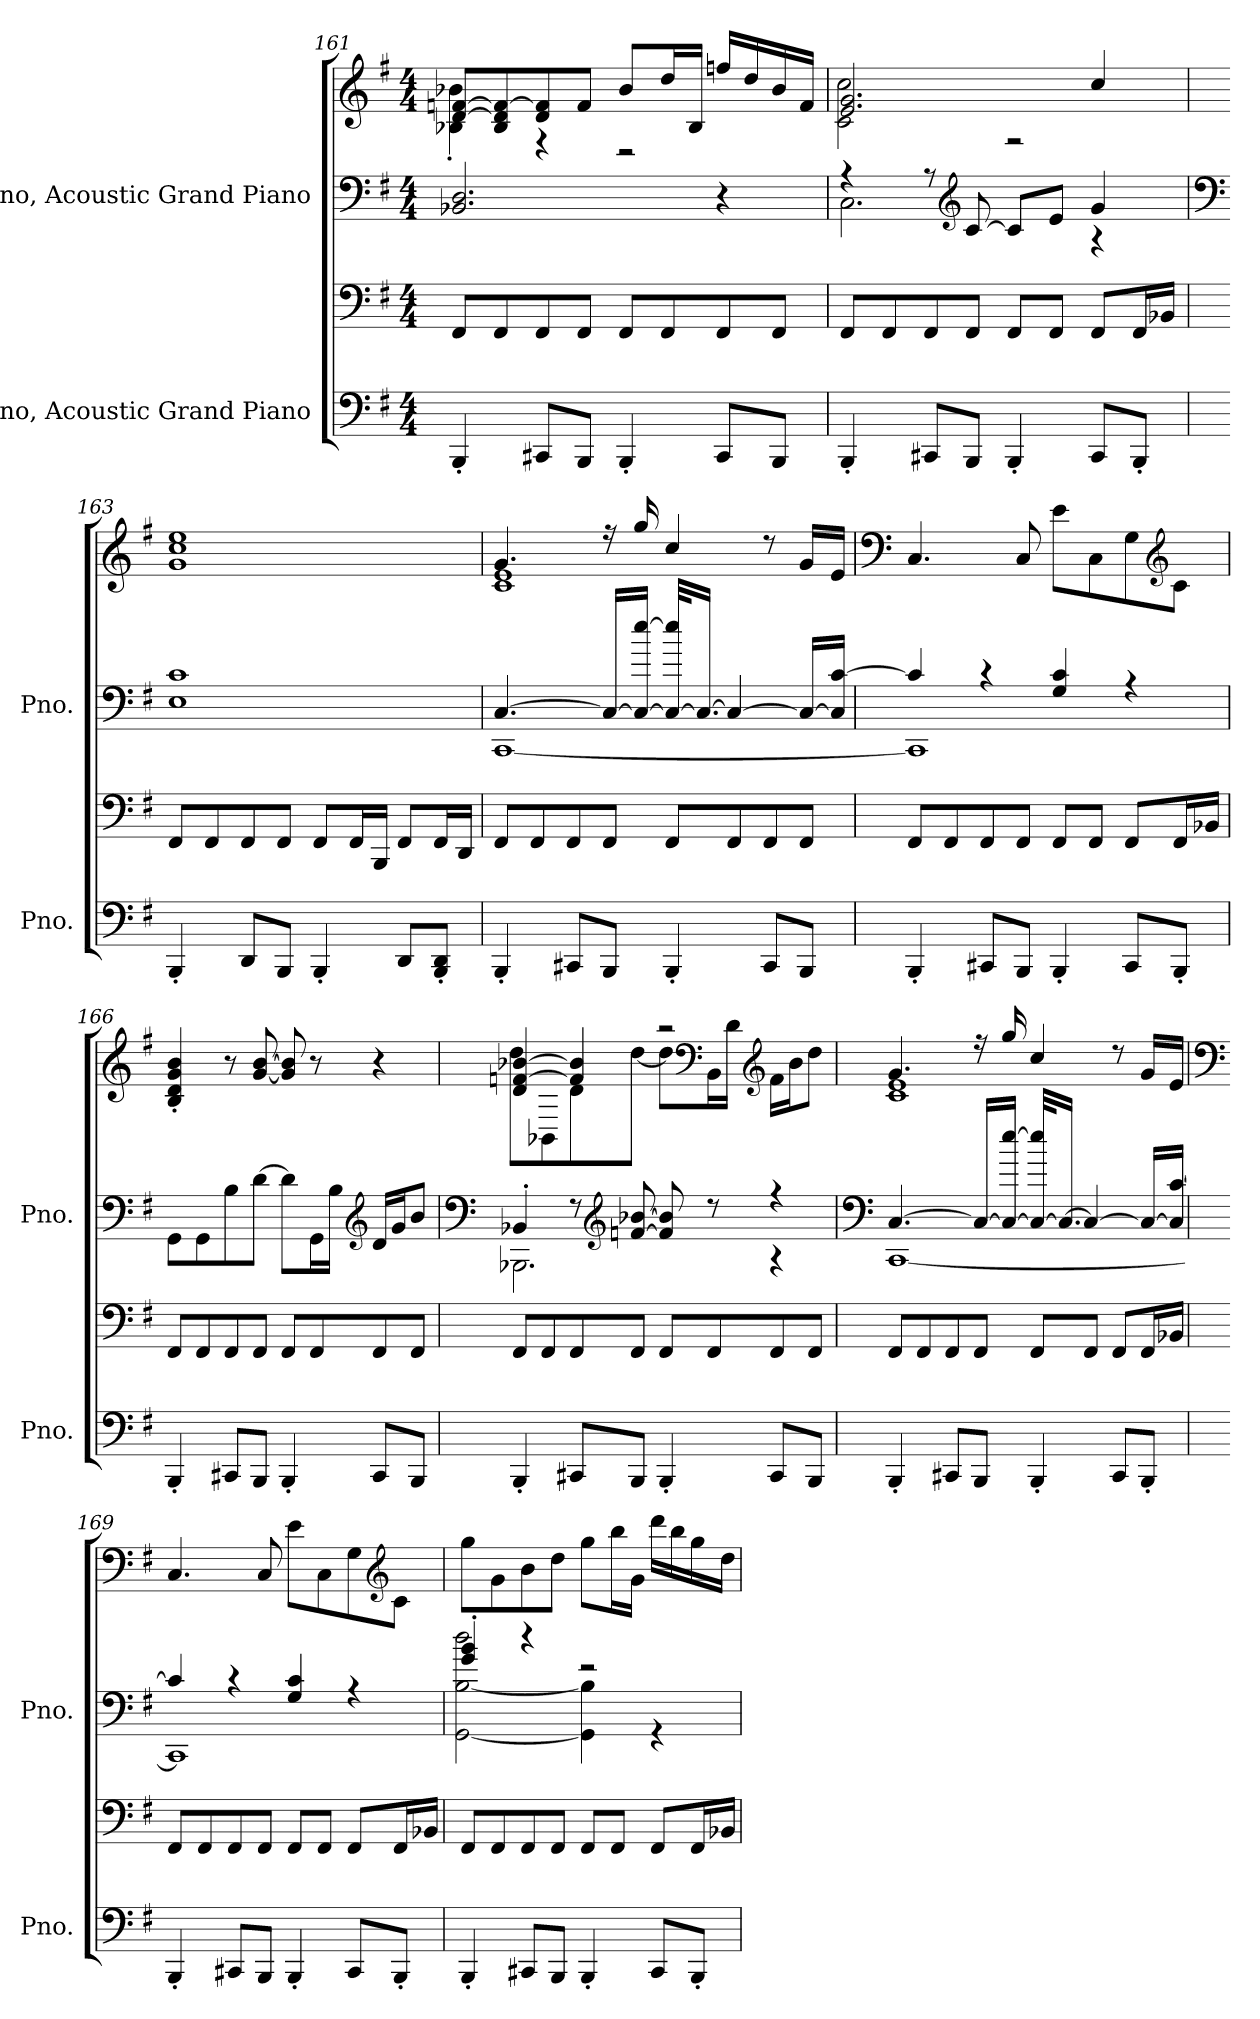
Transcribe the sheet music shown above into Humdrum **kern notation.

**kern	**kern	**kern	**kern
*part2	*part2	*part1	*part1
*staff4	*staff3	*staff2	*staff1
*I"Piano, Acoustic Grand Piano	*	*I"Piano, Acoustic Grand Piano	*
*I'Pno.	*	*I'Pno.	*
!!LO:LB:g=z
*clefF4	*clefF4	*clefF4	*clefG2
*k[f#]	*k[f#]	*k[f#]	*k[f#]
*M4/4	*M4/4	*M4/4	*M4/4
=161	=161	=161	=161
*	*	*	*^
4BBB'/	8FF#/L	2.BB-X/ 2.D/	[8d/ [8fn/L	4B-X\' 4b-X\'
.	8FF#/	.	8B-/ 8d/] 8f/_	.
8CC#X/L	8FF#/	.	8d/ 8f/]	4r
8BBB/J	8FF#/J	.	8f/J	.
4BBB'/	8FF#/L	.	8b-/L	2r
.	8FF#/	.	16dd/L	.
.	.	.	16B-/JJ	.
8CC#/L	8FF#/	4r	16ffn/LL	.
.	.	.	16dd/	.
8BBB/J	8FF#/J	.	16b-/	.
.	.	.	16f/JJ	.
=162	=162	=162	=162	=162
*	*	*^	*	*
4BBB'/	8FF#/L	4r	2.C\	2.e/ 2.g/	2c\ 2cc\
.	8FF#/	.	.	.	.
8CC#X/L	8FF#/	8r	.	.	.
*	*	*clefG2	*	*	*
8BBB/J	8FF#/J	[8c/	.	.	.
4BBB'/	8FF#/L	8c/L]	.	.	2r
.	8FF#/J	8e/J	.	.	.
8CC#/L	8FF#/L	4g/	4r	4cc/	.
8BBB'/J	16FF#/L	.	.	.	.
.	16BB-X/JJ	.	.	.	.
*	*	*v	*v	*	*
*	*	*	*v	*v
=163	=163	=163	=163
*	*	*clefF4	*
4BBB'/	8FF#/L	1E 1c	1g 1cc 1ee
.	8FF#/	.	.
8DD/L	8FF#/	.	.
8BBB/J	8FF#/J	.	.
4BBB'/	8FF#/L	.	.
.	16FF#/L	.	.
.	16BBB/JJ	.	.
8DD/L	8FF#/L	.	.
8BBB/' 8DD/'J	16FF#/L	.	.
.	16DD/JJ	.	.
!!LO:PB:g=z
=164	=164	=164	=164
*	*	*^	*^
4BBB'/	8FF#/L	[4.C/	[1CC	4.g/	1c 1e
.	8FF#/	.	.	.	.
8CC#X/L	8FF#/	.	.	.	.
8BBB/J	8FF#/J	16C/LL_	.	16r	.
.	.	16C/_ [16ee/JJ	.	16gg/	.
4BBB'/	8FF#/L	32C/_ 32ee/]KLL	.	4cc/	.
.	.	16.C/JJ_	.	.	.
.	8FF#/	4C/_	.	.	.
8CC#/L	8FF#/	.	.	8r	.
8BBB/J	8FF#/J	16C/LL_	.	16g/LL	.
.	.	16C/] [16c/JJ	.	16e/JJ	.
*	*	*	*	*v	*v
=165	=165	=165	=165	=165
*	*	*	*	*clefF4
4BBB'/	8FF#/L	4c/]	1CC]	4.C/
.	8FF#/	.	.	.
8CC#X/L	8FF#/	4r	.	.
8BBB/J	8FF#/J	.	.	8C/
4BBB'/	8FF#/L	4G/ 4c/	.	8e\L
.	8FF#/J	.	.	8C\
8CC#/L	8FF#/L	4r	.	8G\
*	*	*	*	*clefG2
8BBB'/J	16FF#/L	.	.	8c\J
.	16BB-X/JJ	.	.	.
*	*	*v	*v	*
!!LO:LB:g=z
=166	=166	=166	=166
4BBB'/	8FF#/L	8GG\L	4B/' 4d/' 4g/' 4b/'
.	8FF#/	8GG\	.
8CC#X/L	8FF#/	8B\	8r
8BBB/J	8FF#/J	[8d\J	[8g/ [8b/
4BBB'/	8FF#/L	8d\L]	8g/] 8b/]
.	8FF#/	16GG\L	8r
.	.	16B\JJ	.
*	*	*clefG2	*
8CC#/L	8FF#/	16d/LL	4r
.	.	16g/J	.
8BBB/J	8FF#/J	8b/J	.
=167	=167	=167	=167
*	*	*clefF4	*
*	*	*^	*^
4BBB'/	8FF#/L	4BB-X'/	2.BBB-X\	4d/ [4fn/ [4b-X/	8dd\L
.	8FF#/	.	.	.	8BB-X\
8CC#X/L	8FF#/	8r	.	4f/] 4b-/]	8d\
*	*	*clefG2	*	*	*
8BBB/J	8FF#/J	[8fn/ [8b-X/	.	.	[8dd\J
4BBB'/	8FF#/L	8f/] 8b-/]	.	2r	8dd\L]
*	*	*	*	*clefF4	*
.	8FF#/	8r	.	.	16BB-\L
.	.	.	.	.	16d\JJ
*	*	*	*	*clefG2	*
8CC#/L	8FF#/	4r	4r	.	16f\LL
.	.	.	.	.	16b-\J
8BBB/J	8FF#/J	.	.	.	8dd\J
!!LO:LB:g=z	!!
=168	=168	=168	=168	=168	=168
*	*	*clefF4	*	*	*
4BBB'/	8FF#/L	[4.C/	[1CC	4.g/	1c 1e
.	8FF#/	.	.	.	.
8CC#X/L	8FF#/	.	.	.	.
8BBB/J	8FF#/J	16C/LL_	.	16r	.
.	.	16C/_ [16ee/JJ	.	16gg/	.
4BBB'/	8FF#/L	32C/_ 32ee/]KLL	.	4cc/	.
.	.	16.C/JJ_	.	.	.
.	8FF#/J	4C/_	.	.	.
8CC#/L	8FF#/L	.	.	8r	.
8BBB'/J	16FF#/L	16C/LL_	.	16g/LL	.
.	16BB-X/JJ	16C/] [16c/JJ	.	16e/JJ	.
*	*	*	*	*v	*v
=169	=169	=169	=169	=169
*	*	*	*	*clefF4
4BBB'/	8FF#/L	4c/]	1CC]	4.C/
.	8FF#/	.	.	.
8CC#X/L	8FF#/	4r	.	.
8BBB/J	8FF#/J	.	.	8C/
4BBB'/	8FF#/L	4G/ 4c/	.	8e\L
.	8FF#/J	.	.	8C\
8CC#/L	8FF#/L	4r	.	8G\
*	*	*	*	*clefG2
8BBB'/J	16FF#/L	.	.	8c\J
.	16BB-X/JJ	.	.	.
!!LO:PB:g=z
=170	=170	=170	=170	=170
4BBB'/	8FF#/L	4g/' 4b/'	[2GG\ [2B\ 2dd\	8gg\L
.	8FF#/	.	.	8g\
8CC#X/L	8FF#/	4r	.	8b\
8BBB/J	8FF#/J	.	.	8dd\J
4BBB'/	8FF#/L	2r	4GG\] 4B\]	8gg\L
.	8FF#/J	.	.	16bb\L
.	.	.	.	16g\JJ
8CC#/L	8FF#/L	.	4r	16ddd\LL
.	.	.	.	16bb\
8BBB'/J	16FF#/L	.	.	16gg\
.	16BB-X/JJ	.	.	16dd\JJ
*	*	*v	*v	*
=	=	=	=
*-	*-	*-	*-
